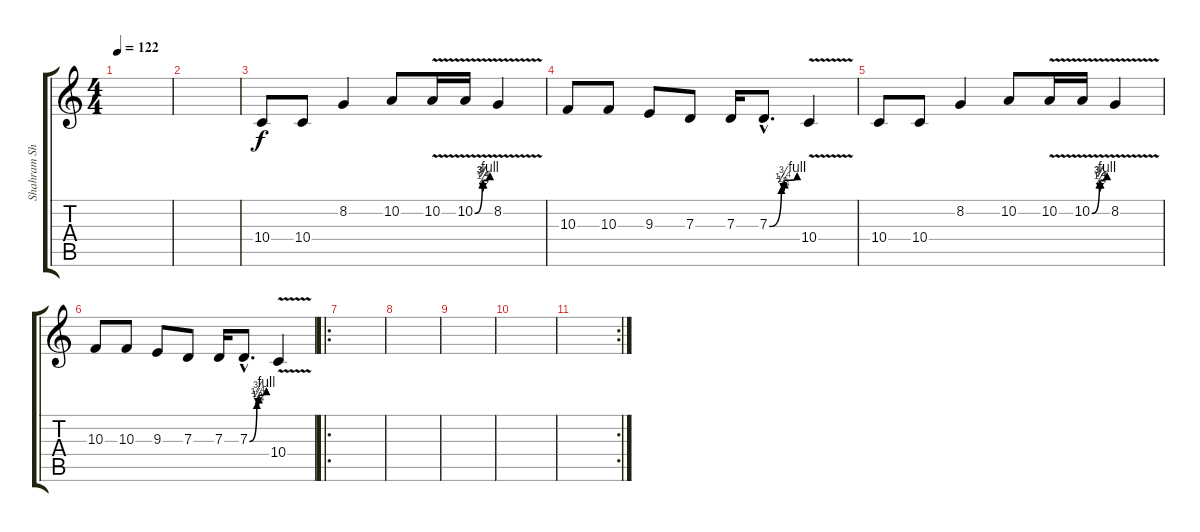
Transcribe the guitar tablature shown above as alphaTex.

\track ("Shahram Sherbaf" "Shahram Sh") {instrument lead8bassandlead}
\staff {score tabs}
\tuning (E4 B3 G3 D3 A2 E2) {hide}
\ts (4 4)
\tempo 122
\clef g2
\ks c
|
|
10.4.8 10.4.8 8.2.4 10.2.8 10.2{v}.16 10.2{be (custom 0 0 30 3 32 1 34 3 60 4) v}.16 8.2{v}.4 |
10.3.8 10.3.8 9.3.8 7.3.8 7.3.16 7.3{be (custom 0 0 26 2 30 1 33 3 60 4) hac}.8{d} 10.4{v}.4 |
10.4.8 10.4.8 8.2.4 10.2.8 10.2{v}.16 10.2{be (custom 0 0 30 3 32 1 34 3 60 4) v}.16 8.2{v}.4 |
10.3.8 10.3.8 9.3.8 7.3.8 7.3.16 7.3{be (custom 0 0 26 2 30 1 33 3 60 4) hac}.8{d} 10.4{v}.4 |
\ro
|
|
|
|
\rc 2
